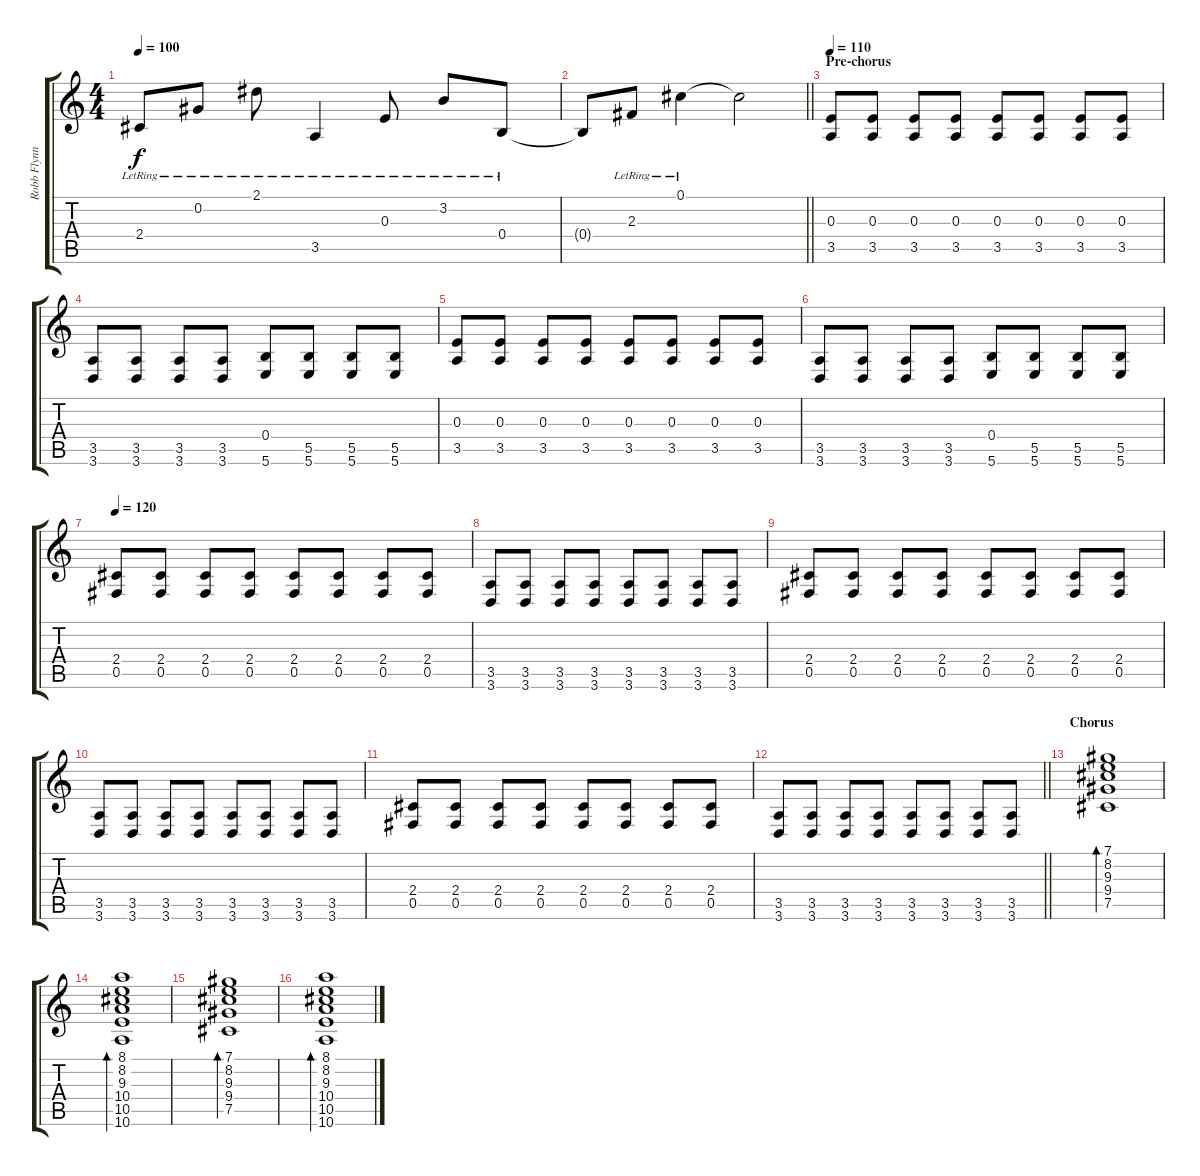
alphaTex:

\track ("Robb Flynn" "Robb Flynn") {instrument electricguitarjazz}
\staff {score tabs}
\tuning (Db4 Ab3 E3 B2 Gb2 B1) {hide}
\ts (4 4)
\tempo 100
\clef g2
\ks c
2.4{lr}.8{dy f} 0.2{lr}.8 2.1{lr}.8 3.5{lr}.4 0.3{lr}.8 3.2{lr}.8 0.4{lr}.8 |
\barLineRight lightlight
0.4{t}.8 2.3{lr}.8 0.1{lr}.4 0.1{t}.2 |
\section ("" "Pre-chorus")
\tempo 110
(0.3 3.5).8 (0.3 3.5).8 (0.3 3.5).8 (0.3 3.5).8 (0.3 3.5).8 (0.3 3.5).8 (0.3 3.5).8 (0.3 3.5).8 |
(3.5 3.6).8 (3.5 3.6).8 (3.5 3.6).8 (3.5 3.6).8 (0.4 5.6).8 (5.5 5.6).8 (5.5 5.6).8 (5.5 5.6).8 |
(0.3 3.5).8 (0.3 3.5).8 (0.3 3.5).8 (0.3 3.5).8 (0.3 3.5).8 (0.3 3.5).8 (0.3 3.5).8 (0.3 3.5).8 |
(3.5 3.6).8 (3.5 3.6).8 (3.5 3.6).8 (3.5 3.6).8 (0.4 5.6).8 (5.5 5.6).8 (5.5 5.6).8 (5.5 5.6).8 |
\tempo 120
(2.4 0.5).8 (2.4 0.5).8 (2.4 0.5).8 (2.4 0.5).8 (2.4 0.5).8 (2.4 0.5).8 (2.4 0.5).8 (2.4 0.5).8 |
(3.5 3.6).8 (3.5 3.6).8 (3.5 3.6).8 (3.5 3.6).8 (3.5 3.6).8 (3.5 3.6).8 (3.5 3.6).8 (3.5 3.6).8 |
(2.4 0.5).8 (2.4 0.5).8 (2.4 0.5).8 (2.4 0.5).8 (2.4 0.5).8 (2.4 0.5).8 (2.4 0.5).8 (2.4 0.5).8 |
(3.5 3.6).8 (3.5 3.6).8 (3.5 3.6).8 (3.5 3.6).8 (3.5 3.6).8 (3.5 3.6).8 (3.5 3.6).8 (3.5 3.6).8 |
(2.4 0.5).8 (2.4 0.5).8 (2.4 0.5).8 (2.4 0.5).8 (2.4 0.5).8 (2.4 0.5).8 (2.4 0.5).8 (2.4 0.5).8 |
\barLineRight lightlight
(3.5 3.6).8 (3.5 3.6).8 (3.5 3.6).8 (3.5 3.6).8 (3.5 3.6).8 (3.5 3.6).8 (3.5 3.6).8 (3.5 3.6).8 |
\section ("" "Chorus")
(7.1 8.2 9.3 9.4 7.5).1{bd 120} |
(8.1 8.2 9.3 10.4 10.5 10.6).1{bd 120} |
(7.1 8.2 9.3 9.4 7.5).1{bd 120} |
(8.1 8.2 9.3 10.4 10.5 10.6).1{bd 120}
